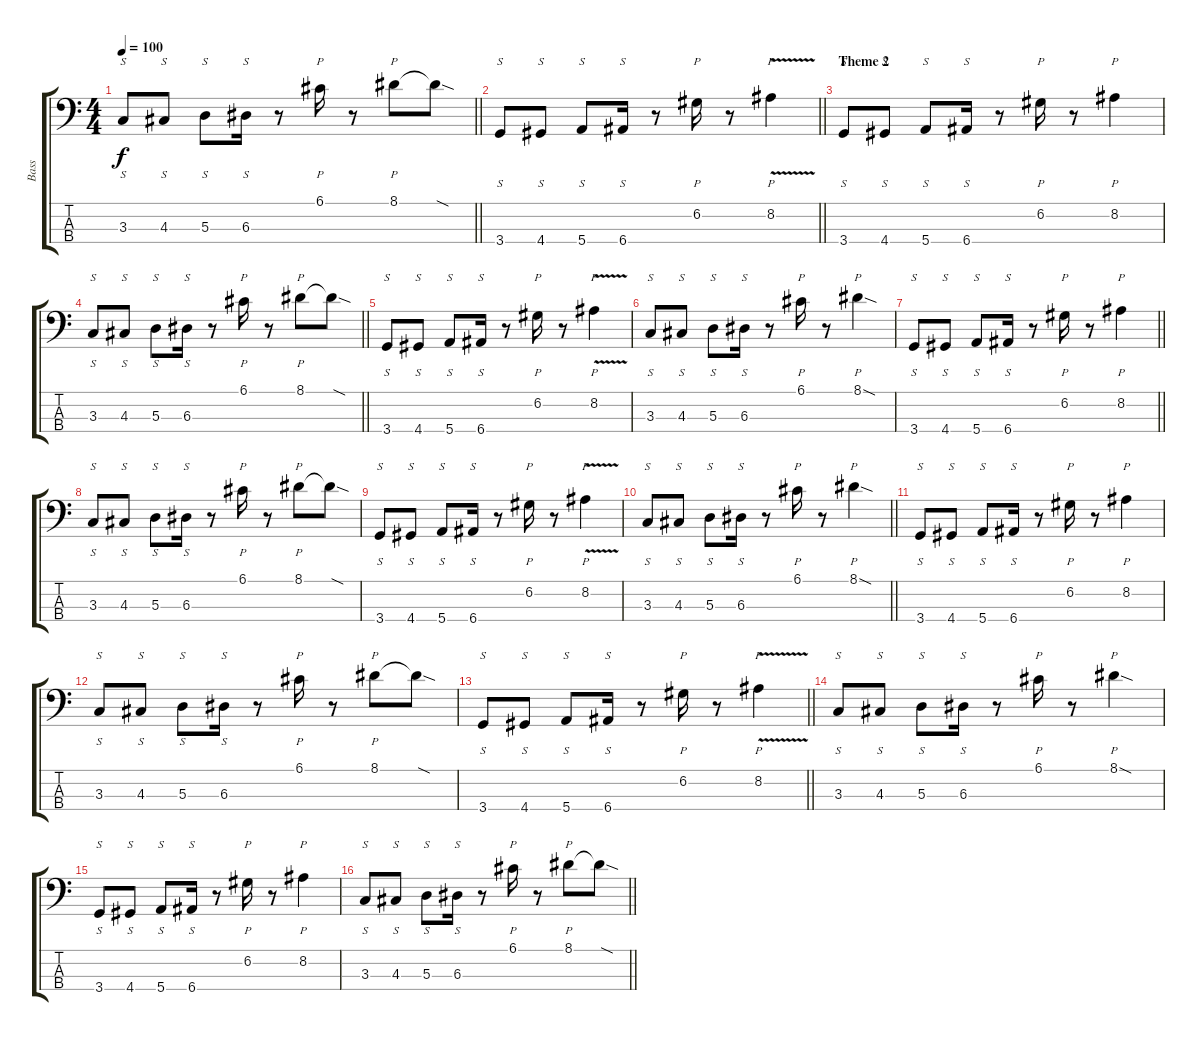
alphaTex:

\track ("Bass" "Bass") {instrument slapbass1}
\staff {score tabs}
\tuning (G2 D2 A1 E1) {hide}
\ts (4 4)
\tempo 100
\clef f4
\barLineRight lightlight
\ks c
3.3.8{s dy f} 4.3.8{s} 5.3.8{s} 6.3.16{s} r.8 6.1.16{p} r.8 8.1.8{p} 8.1{sod t}.8 |
\barLineRight lightlight
3.4.8{s} 4.4.8{s} 5.4.8{s} 6.4.16{s} r.8 6.2.16{p} r.8 8.2{v}.4{p} |
\section ("" "Theme 2")
3.4.8{s} 4.4.8{s} 5.4.8{s} 6.4.16{s} r.8 6.2.16{p} r.8 8.2.4{p} |
\barLineRight lightlight
3.3.8{s} 4.3.8{s} 5.3.8{s} 6.3.16{s} r.8 6.1.16{p} r.8 8.1.8{p} 8.1{sod t}.8 |
3.4.8{s} 4.4.8{s} 5.4.8{s} 6.4.16{s} r.8 6.2.16{p} r.8 8.2{v}.4{p} |
3.3.8{s} 4.3.8{s} 5.3.8{s} 6.3.16{s} r.8 6.1.16{p} r.8 8.1{sod}.4{p} |
\barLineRight lightlight
3.4.8{s} 4.4.8{s} 5.4.8{s} 6.4.16{s} r.8 6.2.16{p} r.8 8.2.4{p} |
3.3.8{s} 4.3.8{s} 5.3.8{s} 6.3.16{s} r.8 6.1.16{p} r.8 8.1.8{p} 8.1{sod t}.8 |
3.4.8{s} 4.4.8{s} 5.4.8{s} 6.4.16{s} r.8 6.2.16{p} r.8 8.2{v}.4{p} |
\barLineRight lightlight
3.3.8{s} 4.3.8{s} 5.3.8{s} 6.3.16{s} r.8 6.1.16{p} r.8 8.1{sod}.4{p} |
3.4.8{s} 4.4.8{s} 5.4.8{s} 6.4.16{s} r.8 6.2.16{p} r.8 8.2.4{p} |
3.3.8{s} 4.3.8{s} 5.3.8{s} 6.3.16{s} r.8 6.1.16{p} r.8 8.1.8{p} 8.1{sod t}.8 |
\barLineRight lightlight
3.4.8{s} 4.4.8{s} 5.4.8{s} 6.4.16{s} r.8 6.2.16{p} r.8 8.2{v}.4{p} |
3.3.8{s} 4.3.8{s} 5.3.8{s} 6.3.16{s} r.8 6.1.16{p} r.8 8.1{sod}.4{p} |
3.4.8{s} 4.4.8{s} 5.4.8{s} 6.4.16{s} r.8 6.2.16{p} r.8 8.2.4{p} |
\barLineRight lightlight
3.3.8{s} 4.3.8{s} 5.3.8{s} 6.3.16{s} r.8 6.1.16{p} r.8 8.1.8{p} 8.1{sod t}.8
